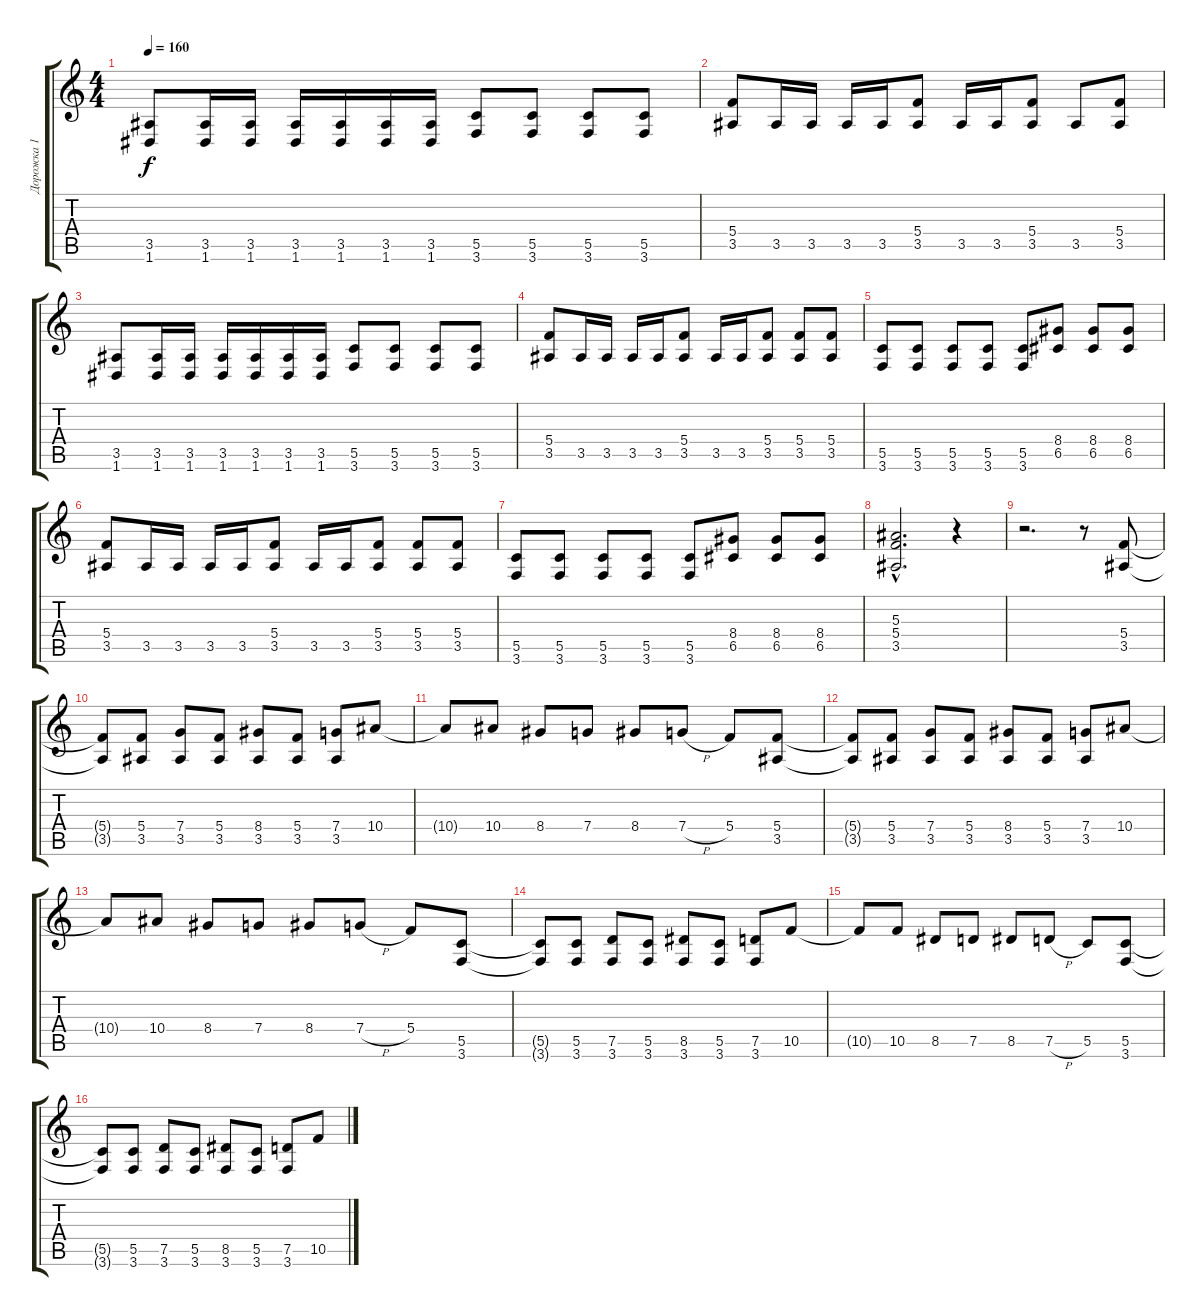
\track ("Дорожка 1" "Дорожка 1") {instrument distortionguitar}
\staff {score tabs}
\tuning (D4 A3 F3 C3 G2 D2) {hide}
\ts (4 4)
\tempo 160
\clef g2
\ks c
(3.5 1.6).8{dy f} (3.5 1.6).16 (3.5 1.6).16 (3.5 1.6).16 (3.5 1.6).16 (3.5 1.6).16 (3.5 1.6).16 (5.5 3.6).8 (5.5 3.6).8 (5.5 3.6).8 (5.5 3.6).8 |
(5.4 3.5).8 3.5.16 3.5.16 3.5.16 3.5.16 (5.4 3.5).8 3.5.16 3.5.16 (5.4 3.5).8 3.5.8 (5.4 3.5).8 |
(3.5 1.6).8 (3.5 1.6).16 (3.5 1.6).16 (3.5 1.6).16 (3.5 1.6).16 (3.5 1.6).16 (3.5 1.6).16 (5.5 3.6).8 (5.5 3.6).8 (5.5 3.6).8 (5.5 3.6).8 |
(5.4 3.5).8 3.5.16 3.5.16 3.5.16 3.5.16 (5.4 3.5).8 3.5.16 3.5.16 (5.4 3.5).8 (5.4 3.5).8 (5.4 3.5).8 |
(5.5 3.6).8 (5.5 3.6).8 (5.5 3.6).8 (5.5 3.6).8 (5.5 3.6).8 (8.4 6.5).8 (8.4 6.5).8 (8.4 6.5).8 |
(5.4 3.5).8 3.5.16 3.5.16 3.5.16 3.5.16 (5.4 3.5).8 3.5.16 3.5.16 (5.4 3.5).8 (5.4 3.5).8 (5.4 3.5).8 |
(5.5 3.6).8 (5.5 3.6).8 (5.5 3.6).8 (5.5 3.6).8 (5.5 3.6).8 (8.4 6.5).8 (8.4 6.5).8 (8.4 6.5).8 |
(5.3{hac} 5.4{hac} 3.5{hac}).2{d} r.4 |
r.2{d} r.8 (5.4 3.5).8 |
(5.4{t} 3.5{t}).8 (5.4 3.5).8 (7.4 3.5).8 (5.4 3.5).8 (8.4 3.5).8 (5.4 3.5).8 (7.4 3.5).8 10.4.8 |
10.4{t}.8 10.4.8 8.4.8 7.4.8 8.4.8 7.4{h}.8 5.4.8 (5.4 3.5).8 |
(5.4{t} 3.5{t}).8 (5.4 3.5).8 (7.4 3.5).8 (5.4 3.5).8 (8.4 3.5).8 (5.4 3.5).8 (7.4 3.5).8 10.4.8 |
10.4{t}.8 10.4.8 8.4.8 7.4.8 8.4.8 7.4{h}.8 5.4.8 (5.5 3.6).8 |
(5.5{t} 3.6{t}).8 (5.5 3.6).8 (7.5 3.6).8 (5.5 3.6).8 (8.5 3.6).8 (5.5 3.6).8 (7.5 3.6).8 10.5.8 |
10.5{t}.8 10.5.8 8.5.8 7.5.8 8.5.8 7.5{h}.8 5.5.8 (5.5 3.6).8 |
(5.5{t} 3.6{t}).8 (5.5 3.6).8 (7.5 3.6).8 (5.5 3.6).8 (8.5 3.6).8 (5.5 3.6).8 (7.5 3.6).8 10.5.8
